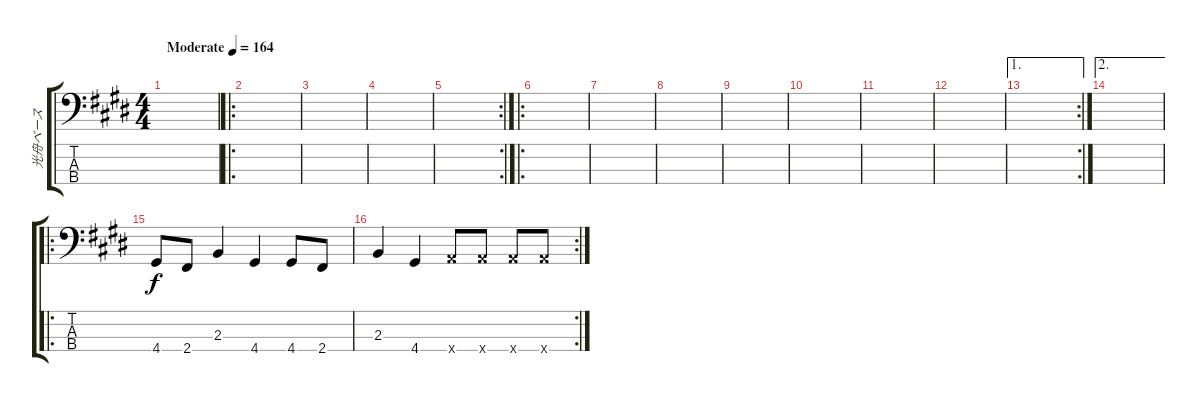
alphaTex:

\track ("光舟ベース" "光舟ベース") {instrument acousticguitarsteel}
\staff {score tabs}
\tuning (G2 Db2 A1 E1) {hide}
\ts (4 4)
\tempo (164 "Moderate")
\clef f4
\ks e
|
\ro
|
|
|
\rc 2
|
\ro
|
|
|
|
|
|
|
\ae 1
\rc 2
|
\ae 2
|
\ro
4.4.8 2.4.8 2.3.4 4.4.4 4.4.8 2.4.8 |
\rc 2
2.3.4 4.4.4 5.4{x}.8 5.4{x}.8 5.4{x}.8 5.4{x}.8
